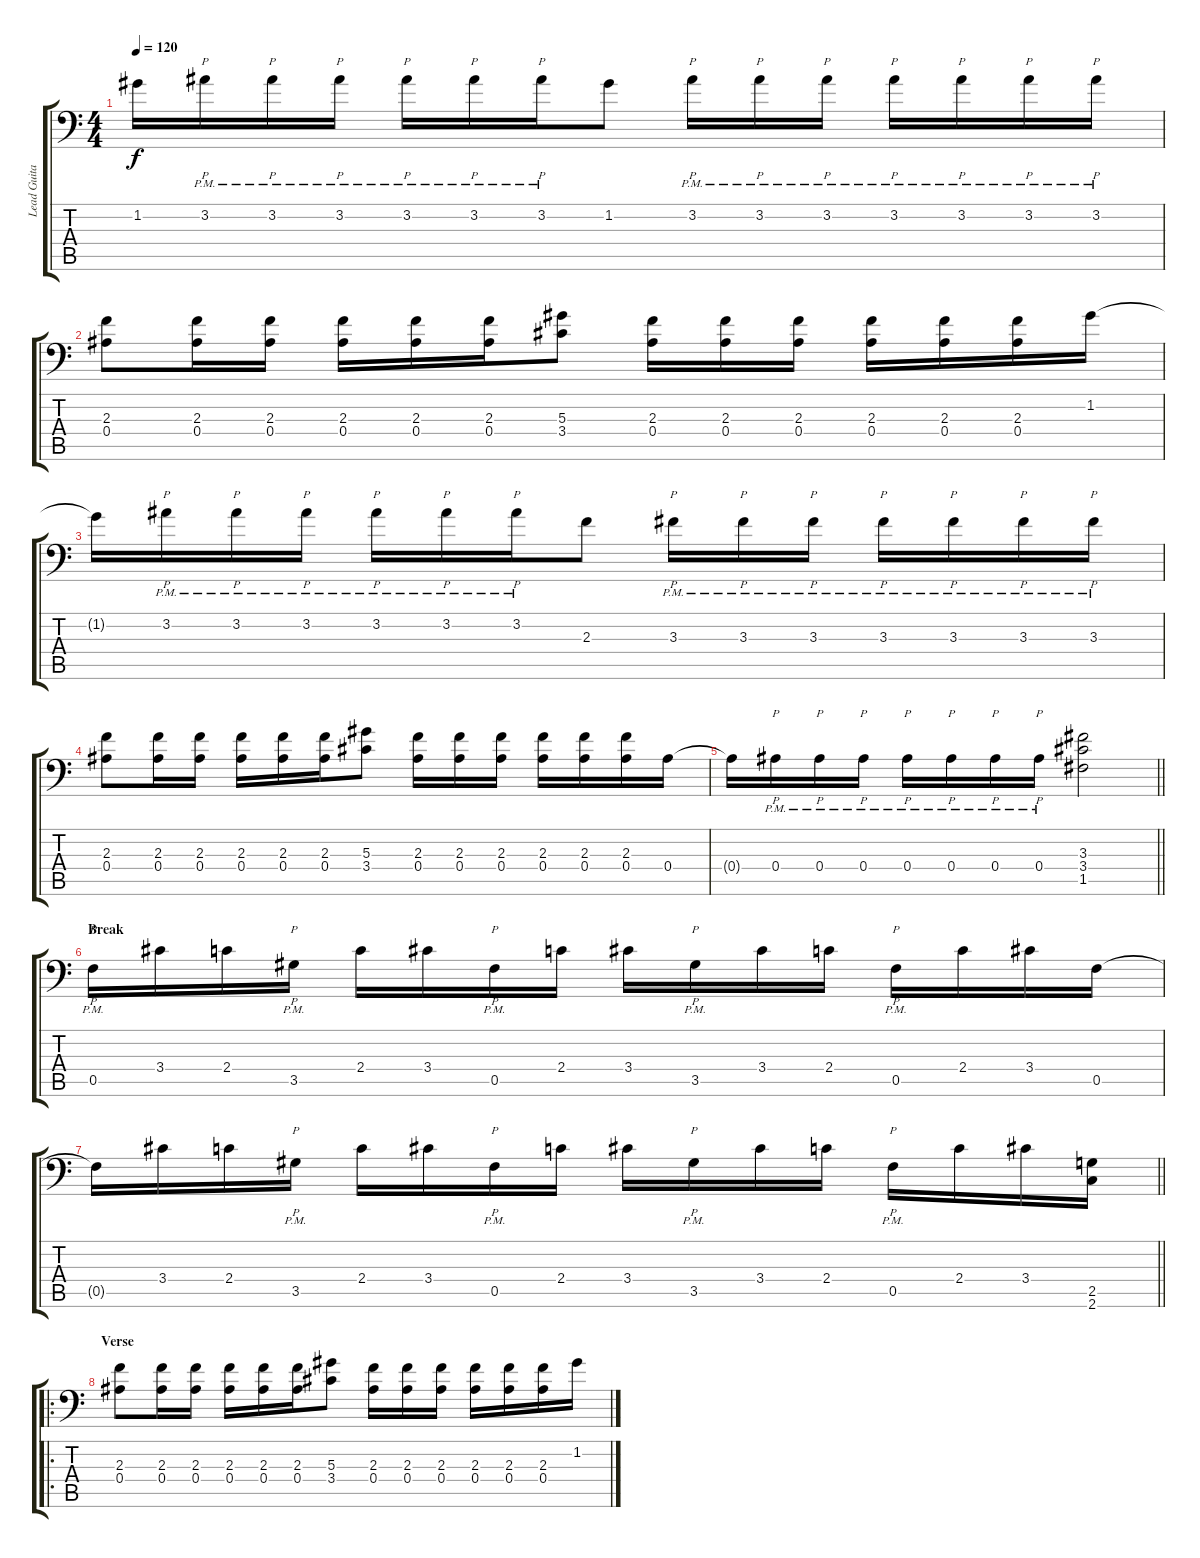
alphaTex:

\track ("Lead Guitar 2" "Lead Guita") {instrument distortionguitar}
\staff {score tabs}
\tuning (C4 G3 Eb3 Bb2 F2 Bb1) {hide}
\ts (4 4)
\tempo 120
\clef f4
\ks c
1.2{t}.16{dy f} 3.2{pm}.16{p} 3.2{pm}.16{p} 3.2{pm}.16{p} 3.2{pm}.16{p} 3.2{pm}.16{p} 3.2{pm}.16{p} 1.2.8 3.2{pm}.16{p} 3.2{pm}.16{p} 3.2{pm}.16{p} 3.2{pm}.16{p} 3.2{pm}.16{p} 3.2{pm}.16{p} 3.2{pm}.16{p} |
(2.3 0.4).8 (2.3 0.4).16 (2.3 0.4).16 (2.3 0.4).16 (2.3 0.4).16 (2.3 0.4).16 (5.3 3.4).8 (2.3 0.4).16 (2.3 0.4).16 (2.3 0.4).16 (2.3 0.4).16 (2.3 0.4).16 (2.3 0.4).16 1.2.16 |
1.2{t}.16 3.2{pm}.16{p} 3.2{pm}.16{p} 3.2{pm}.16{p} 3.2{pm}.16{p} 3.2{pm}.16{p} 3.2{pm}.16{p} 2.3.8 3.3{pm}.16{p} 3.3{pm}.16{p} 3.3{pm}.16{p} 3.3{pm}.16{p} 3.3{pm}.16{p} 3.3{pm}.16{p} 3.3{pm}.16{p} |
(2.3 0.4).8 (2.3 0.4).16 (2.3 0.4).16 (2.3 0.4).16 (2.3 0.4).16 (2.3 0.4).16 (5.3 3.4).8 (2.3 0.4).16 (2.3 0.4).16 (2.3 0.4).16 (2.3 0.4).16 (2.3 0.4).16 (2.3 0.4).16 0.4.16 |
\barLineRight lightlight
0.4{t}.16 0.4{pm}.16{p} 0.4{pm}.16{p} 0.4{pm}.16{p} 0.4{pm}.16{p} 0.4{pm}.16{p} 0.4{pm}.16{p} 0.4{pm}.16{p} (3.3 3.4 1.5).2 |
\section ("" "Break")
0.5{pm}.16{p} 3.4.16 2.4.16 3.5{pm}.16{p} 2.4.16 3.4.16 0.5{pm}.16{p} 2.4.16 3.4.16 3.5{pm}.16{p} 3.4.16 2.4.16 0.5{pm}.16{p} 2.4.16 3.4.16 0.5.16 |
\barLineRight lightlight
0.5{t}.16 3.4.16 2.4.16 3.5{pm}.16{p} 2.4.16 3.4.16 0.5{pm}.16{p} 2.4.16 3.4.16 3.5{pm}.16{p} 3.4.16 2.4.16 0.5{pm}.16{p} 2.4.16 3.4.16 (2.5 2.6).16 |
\ro
\section ("" "Verse")
(2.3 0.4).8 (2.3 0.4).16 (2.3 0.4).16 (2.3 0.4).16 (2.3 0.4).16 (2.3 0.4).16 (5.3 3.4).8 (2.3 0.4).16 (2.3 0.4).16 (2.3 0.4).16 (2.3 0.4).16 (2.3 0.4).16 (2.3 0.4).16 1.2.16
